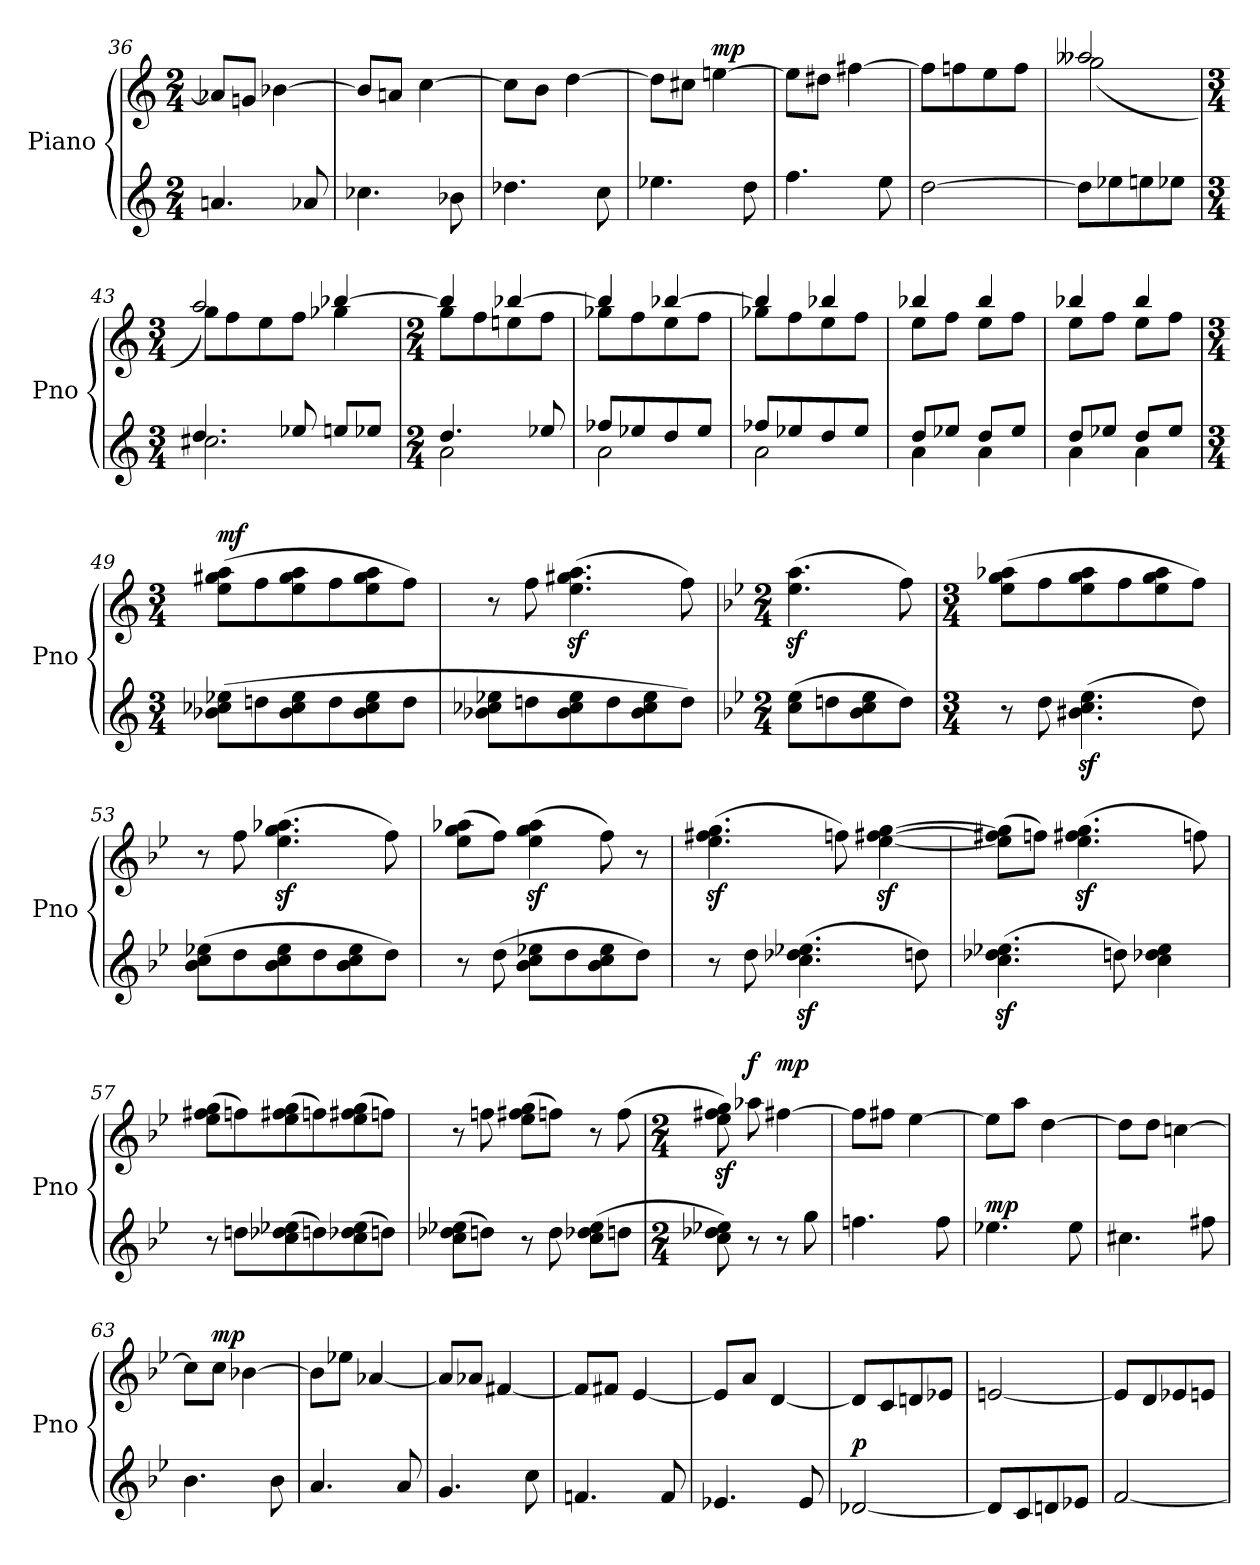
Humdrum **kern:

**kern	**dynam	**kern	**dynam
*part2	*part2	*part1	*part1
*staff2	*staff2	*staff1	*staff1
*I"Piano	*	*I"Piano	*
*I'Pno	*	*I'Pno	*
!!LO:LB:g=z
*clefG2	*	*clefG2	*
*M2/4	*	*M2/4	*
=36	=36	=36	=36
4.an/	.	8a-X/L]	.
.	.	8gn/J	.
.	.	[4b-X\	.
8a-X/	.	.	.
=37	=37	=37	=37
4.cc-X\	.	8b-/L]	.
.	.	8an/J	.
.	.	[4cc\	.
8b-X\	.	.	.
=38	=38	=38	=38
4.dd-X\	.	8cc\L]	.
.	.	8b\J	.
.	.	[4dd\	.
8cc\	.	.	.
=39	=39	=39	=39
4.ee-X\	.	8dd\L]	.
.	.	8cc#X\J	.
!	!	!	!LO:DY:a
.	.	[4een\	mp
8dd\	.	.	.
=40	=40	=40	=40
4.ff\	.	8ee\L]	.
.	.	8dd#X\J	.
.	.	[4ff#X\	.
8ee\	.	.	.
=41	=41	=41	=41
[2dd\	.	8ff#\L]	.
.	.	8ffn\	.
.	.	8ee\	.
.	.	8ff\J	.
!!LO:LB:g=z
=42	=42	=42	=42
*	*	*^	*
8dd\L]	.	2aa--X/	(2gg\	.
8ee-X\	.	.	.	.
8een\	.	.	.	.
8ee-X\J	.	.	.	.
=43	=43	=43	=43	=43
*M3/4	*	*M3/4	*	*
*^	*	*	*	*
4.dd/	2.cc#X\	.	2aa/	8gg\L)	.
.	.	.	.	8ff\	.
.	.	.	.	8ee\	.
8ee-X/	.	.	.	8ff\J	.
8een/L	.	.	[4bb-X/	4gg-X\	.
8ee-X/J	.	.	.	.	.
=44	=44	=44	=44	=44	=44
*M2/4	*	*	*M2/4	*	*
4.dd/	2a\	.	4bb-/]	8gg\L	.
.	.	.	.	8ff\	.
.	.	.	[4bb-X/	8een\J	.
8ee-X/	.	.	.	8ff\J	.
=45	=45	=45	=45	=45	=45
8ff-X/L	2a\	.	4bb-/]	8gg-X\L	.
8ee-X/J	.	.	.	8ff\	.
8dd/J	.	.	[4bb-X/	8ee\J	.
8ee-/J	.	.	.	8ff\J	.
=46	=46	=46	=46	=46	=46
8ff-X/L	2a\	.	4bb-/]	8gg-X\L	.
8ee-X/J	.	.	.	8ff\	.
8dd/J	.	.	4bb-X/	8ee\J	.
8ee-/J	.	.	.	8ff\J	.
!!LO:LB:g=z	!!
=47	=47	=47	=47	=47	=47
8dd/L	4a\	.	4bb-X/	8ee\L	.
8ee-X/J	.	.	.	8ff\J	.
8dd/L	4a\	.	4bb-/	8ee\L	.
8ee-/J	.	.	.	8ff\J	.
=48	=48	=48	=48	=48	=48
8dd/L	4a\	.	4bb-X/	8ee\L	.
8ee-X/J	.	.	.	8ff\J	.
8dd/L	4a\	.	4bb-/	8ee\L	.
8ee-/J	.	.	.	8ff\J	.
*v	*v	*	*	*	*
*	*	*v	*v	*
=49	=49	=49	=49
*M3/4	*	*M3/4	*
*	*	*MM160	*
*	*	*^	*
!	!	!	!	!LO:DY:a
*	*	*v	*v	*
(8b-X\ 8cc-X\ 8ee-X\L	.	(8ee\ 8gg#X\ 8aa\L	mf
8ddn\	.	8ff\	.
8b-\ 8cc-\ 8ee-\	.	8ee\ 8gg#\ 8aa\	.
8dd\	.	8ff\	.
8b-\ 8cc-\ 8ee-\	.	8ee\ 8gg#\ 8aa\	.
8dd\J	.	8ff\J)	.
=50	=50	=50	=50
8b-X\ 8cc-X\ 8ee-X\L	.	8r	.
8ddn\	.	8ff\	.
8b-\ 8cc-\ 8ee-\	.	(4.ee\z> 4.gg#X\z> 4.aa\z>	.
8dd\	.	.	.
8b-\ 8cc-\ 8ee-\	.	.	.
8dd\J)	.	8ff\)	.
!!LO:LB:g=z
=51	=51	=51	=51
*k[b-e-]	*	*k[b-e-]	*
*M2/4	*	*M2/4	*
(8cc\ 8ee-\L	.	(4.ee-\z> 4.aa\z>	.
8ddn\	.	.	.
8b-\ 8cc\ 8ee-\	.	.	.
8dd\J)	.	8ff\)	.
=52	=52	=52	=52
*M3/4	*	*M3/4	*
8r	.	(8ee-\ 8gg\ 8aa-X\L	.
8dd\	.	8ff\	.
(4.b#X\z> 4.cc\z> 4.ee-\z>	.	8ee-\ 8gg\ 8aa-\	.
.	.	8ff\	.
.	.	8ee-\ 8gg\ 8aa-\	.
8dd\)	.	8ff\J)	.
=53	=53	=53	=53
(8b-\ 8cc\ 8ee-X\L	.	8r	.
8dd\	.	8ff\	.
8b-\ 8cc\ 8ee-\	.	(4.ee-\z> 4.gg\z> 4.aa-X\z>	.
8dd\	.	.	.
8b-\ 8cc\ 8ee-\	.	.	.
8dd\J)	.	8ff\)	.
=54	=54	=54	=54
8r	.	(8ee-\ 8gg\ 8aa-X\L	.
(8dd\	.	8ff\J)	.
8b-\ 8cc\ 8ee-X\L	.	(4ee-\z> 4gg\z> 4aa-\z>	.
8dd\	.	.	.
8b-\ 8cc\ 8ee-\	.	8ff\)	.
8dd\J)	.	8r	.
=55	=55	=55	=55
8r	.	(4.ee-\z> 4.ff#X\z> 4.gg\z>	.
8dd\	.	.	.
(4.cc\z> 4.dd-X\z> 4.ee-X\z>	.	.	.
.	.	8ffn\)	.
.	.	[4ee-\z> [4ff#X\z> [4gg\z>	.
8ddn\)	.	.	.
!!LO:LB:g=z
=56	=56	=56	=56
(4.cc\z> 4.dd-X\z> 4.ee-X\z>	.	(8ee-\] 8ff#X\] 8gg\]L	.
.	.	8ffn\J)	.
.	.	(4.ee-\z> 4.ff#X\z> 4.gg\z>	.
8ddn\)	.	.	.
4cc\ 4dd-X\ 4ee-\	.	.	.
.	.	8ffn\)	.
=57	=57	=57	=57
8r	.	(8ee-\ 8ff#X\ 8gg\L	.
8ddn\L	.	8ffn\)	.
(8cc\ 8dd-X\ 8ee-X\	.	(8ee-\ 8ff#X\ 8gg\	.
8ddn\)	.	8ffn\)	.
(8cc\ 8dd-X\ 8ee-\	.	(8ee-\ 8ff#X\ 8gg\	.
8ddn\J)	.	8ffn\J)	.
=58	=58	=58	=58
(8cc\ 8dd-X\ 8ee-X\L	.	8r	.
8ddn\J)	.	8ffn\	.
8r	.	(8ee-\ 8ff#X\ 8gg\L	.
8dd\	.	8ffn\J)	.
(8cc\ 8dd-X\ 8ee-\L	.	8r	.
8ddn\J	.	(8ff\	.
=59	=59	=59	=59
*M2/4	*	*M2/4	*
8cc\ 8dd-X\ 8ee-X\)	.	8ee-\z> 8ff#X\z> 8gg\z>)	.
!	!	!	!LO:DY:a
8r	.	8aa-X\	f
!	!	!	!LO:DY:a
8r	.	[4ff#X\	mp
8gg\	.	.	.
=60	=60	=60	=60
4.ffn\	.	8ff#\L]	.
.	.	8ff#X\J	.
.	.	[4ee-\	.
8ff\	.	.	.
!!LO:LB:g=z
=61	=61	=61	=61
!	!LO:DY:a	!	!
4.ee-X\	mp	8ee-\L]	.
.	.	8aa\J	.
.	.	[4dd\	.
8ee-\	.	.	.
=62	=62	=62	=62
4.cc#X\	.	8dd\L]	.
.	.	8dd\J	.
.	.	[4ccn\	.
8ff#X\	.	.	.
=63	=63	=63	=63
4.b-\	.	8cc\L]	.
!	!	!	!LO:DY:a
.	.	8cc\J	mp
.	.	[4b-X\	.
8b-\	.	.	.
=64	=64	=64	=64
4.a/	.	8b-\L]	.
.	.	8ee-X\J	.
.	.	[4a-X/	.
8a/	.	.	.
=65	=65	=65	=65
4.g/	.	8a-/L]	.
.	.	8a-X/J	.
.	.	[4f#X/	.
8cc\	.	.	.
=66	=66	=66	=66
4.fn/	.	8f#/L]	.
.	.	8f#X/J	.
.	.	[4e-/	.
8f/	.	.	.
=67	=67	=67	=67
4.e-X/	.	8e-/L]	.
.	.	8a/J	.
.	.	[4d/	.
8e-/	.	.	.
!!LO:LB:g=z
=68	=68	=68	=68
!	!LO:DY:a	!	!
[2d-X/	p	8d/L]	.
.	.	8c/	.
.	.	8dn/	.
.	.	8e-X/J	.
=69	=69	=69	=69
8d-/L]	.	[2en/	.
8c/	.	.	.
8dn/	.	.	.
8e-X/J	.	.	.
=70	=70	=70	=70
[2f/	.	8e/L]	.
.	.	8d/	.
.	.	8e-X/	.
.	.	8en/J	.
=	=	=	=
*-	*-	*-	*-
